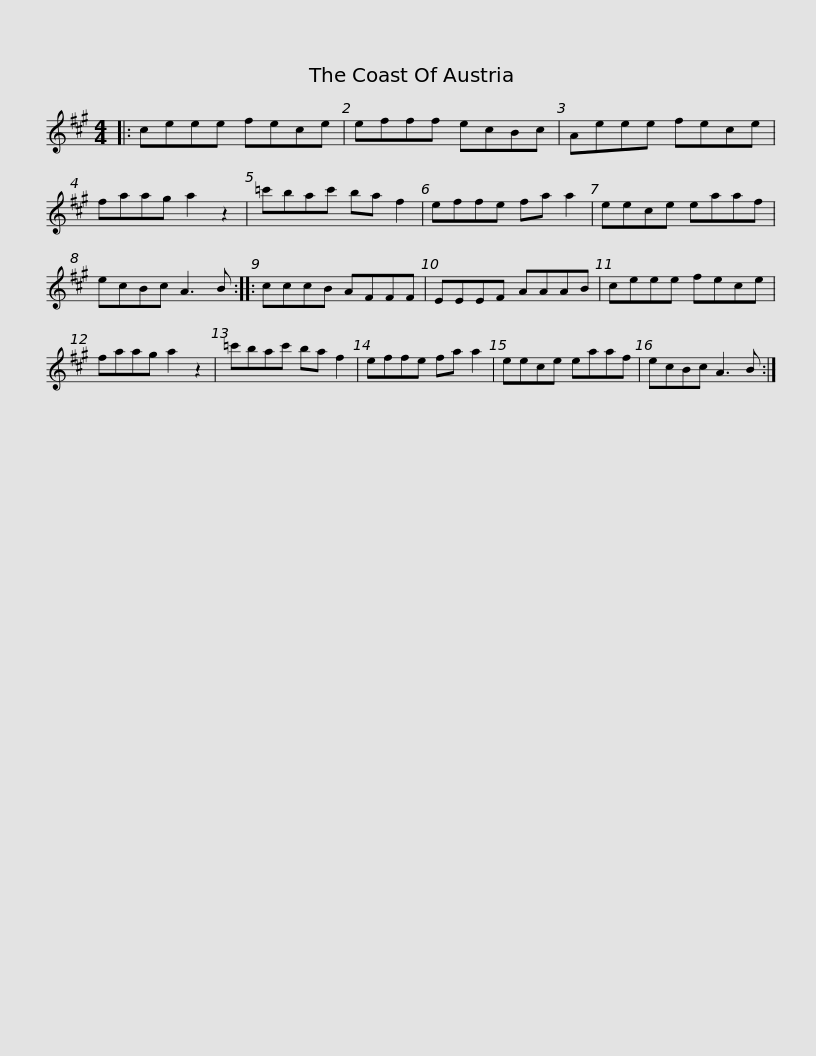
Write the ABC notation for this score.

X:1
L:1/8
M:4/4
I:linebreak $
K:A
V:1 treble
V:1
|: ceee fece | efff ecBc | Aeee fece | faag a2 z2 | =c'bac' ba f2 |$ %5
 effe fa a2 | eece eaaf | ecBc A3 B :: cccB AFFF | EEEF AAAB |$ %10
 ceee fece | faag a2 z2 | =c'bac' ba f2 | effe fa a2 | eece eaaf |$ %15
 ecBc A3 B :| %16
